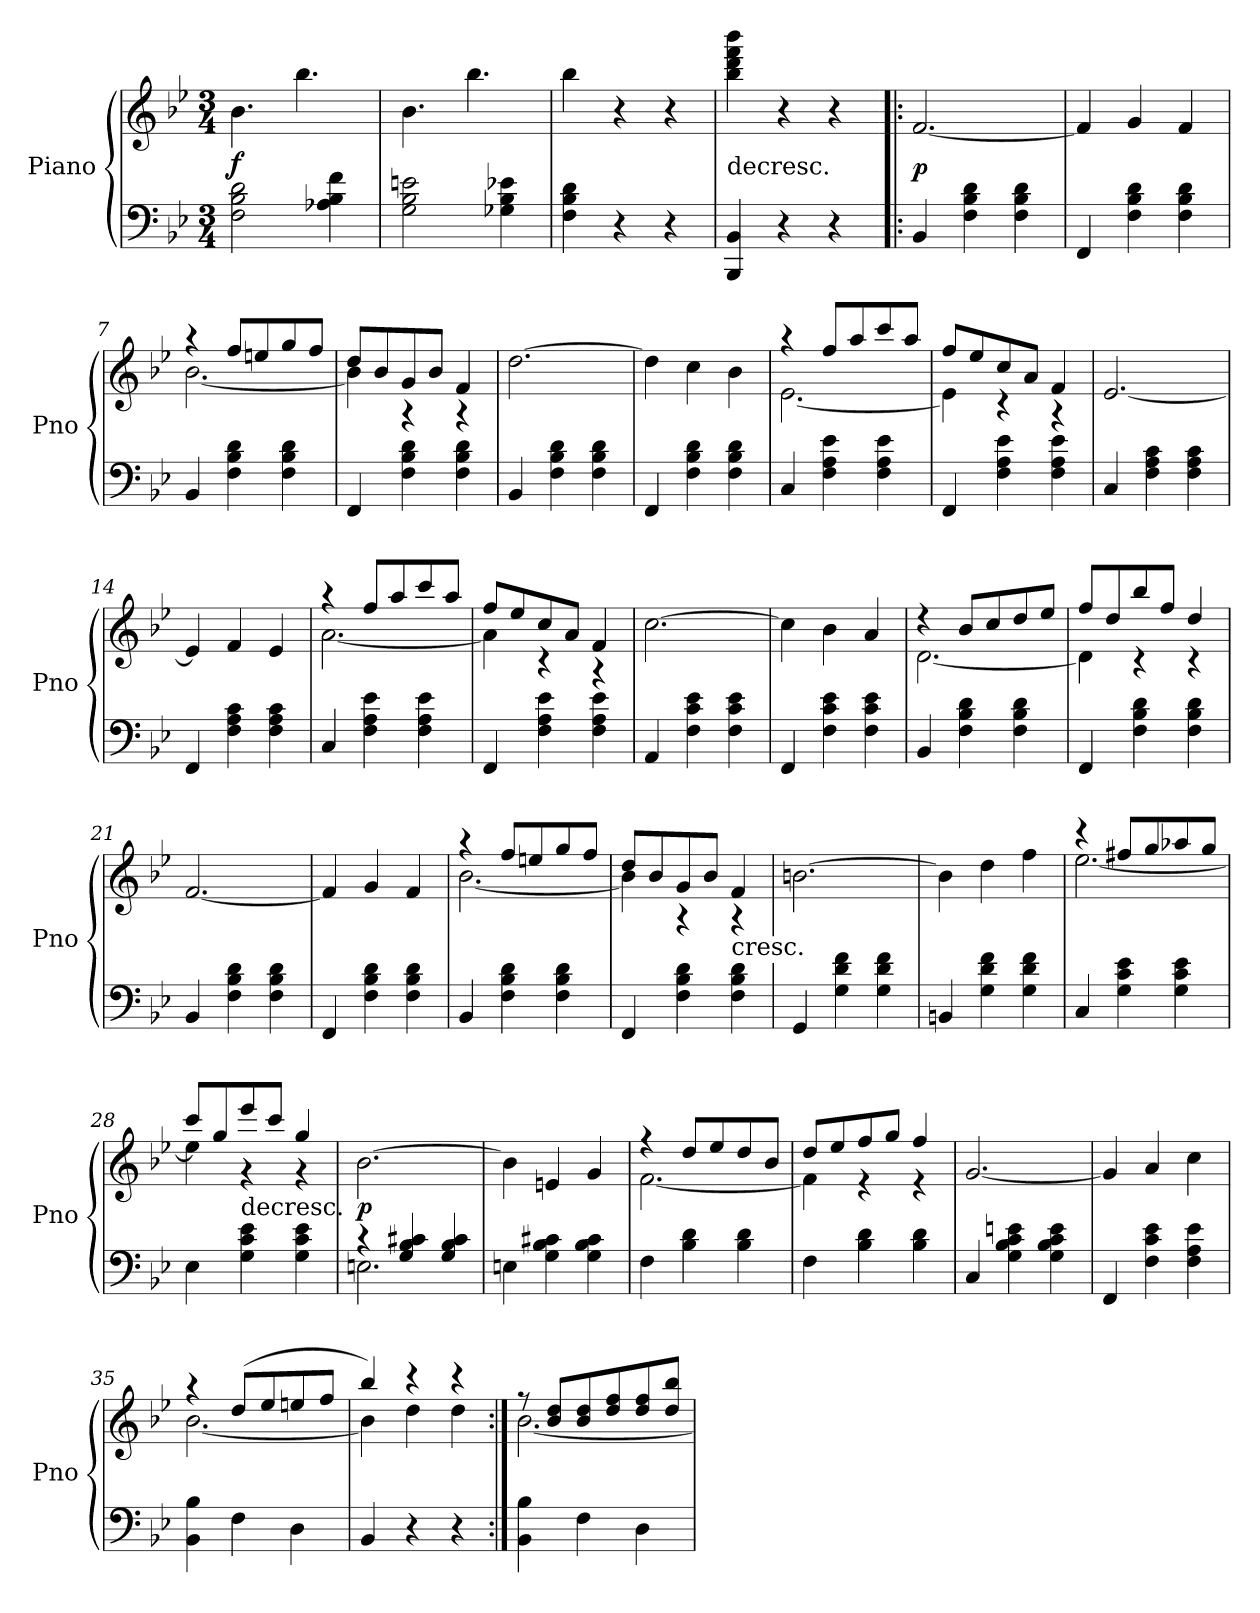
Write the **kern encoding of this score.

**kern	**kern	**dynam
*part1	*part1	*part1
*staff2	*staff1	*staff1/2
*I"Piano	*	*
*I'Pno	*	*
*clefF4	*clefG2	*
*k[b-e-]	*k[b-e-]	*
*M3/4	*M3/4	*
*MM152	*MM152	*
=1	=1	=1
2F\ 2B-\ 2d\	4.b-\	f
.	4.bb-\	.
4A-X\ 4B-\ 4f\	.	.
=2	=2	=2
2G\ 2B-\ 2en\	4.b-\	.
.	4.bb-\	.
4G-X\ 4B-\ 4e-X\	.	.
=3	=3	=3
4F\ 4B-\ 4d\	4bb-\	.
4r	4r	.
4r	4r	.
=4	=4	=4
!	!LO:TX:c:t=decresc.	!
4BBB-/ 4BB-/	4bb-\ 4ddd\ 4fff\ 4bbb-\	.
4r	4r	.
4r	4r	.
=5!|:	=5!|:	=5!|:
4BB-/	[2.f/	p
4F\ 4B-\ 4d\	.	.
4F\ 4B-\ 4d\	.	.
=6	=6	=6
4FF/	4f/]	.
4F\ 4B-\ 4d\	4g/	.
4F\ 4B-\ 4d\	4f/	.
=7	=7	=7
*	*^	*
4BB-/	4r	[2.b-\	.
4F\ 4B-\ 4d\	8ff/L	.	.
.	8een/	.	.
4F\ 4B-\ 4d\	8gg/	.	.
.	8ff/J	.	.
=8	=8	=8	=8
4FF/	8dd/L	4b-\]	.
.	8b-/	.	.
4F\ 4B-\ 4d\	8g/	4r	.
.	8b-/J	.	.
4F\ 4B-\ 4d\	4f/	4r	.
*	*v	*v	*
=9	=9	=9
4BB-/	[2.dd\	.
4F\ 4B-\ 4d\	.	.
4F\ 4B-\ 4d\	.	.
=10	=10	=10
4FF/	4dd\]	.
4F\ 4B-\ 4d\	4cc\	.
4F\ 4B-\ 4d\	4b-\	.
=11	=11	=11
*	*^	*
4C/	4r	[2.e-\	.
4F\ 4A\ 4e-\	8ff/L	.	.
.	8aa/	.	.
4F\ 4A\ 4e-\	8ccc/	.	.
.	8aa/J	.	.
=12	=12	=12	=12
4FF/	8ff/L	4e-\]	.
.	8ee-/	.	.
4F\ 4A\ 4e-\	8cc/	4r	.
.	8a/J	.	.
4F\ 4A\ 4e-\	4f/	4r	.
*	*v	*v	*
=13	=13	=13
4C/	[2.e-/	.
4F\ 4A\ 4c\	.	.
4F\ 4A\ 4c\	.	.
=14	=14	=14
4FF/	4e-/]	.
4F\ 4A\ 4c\	4f/	.
4F\ 4A\ 4c\	4e-/	.
=15	=15	=15
*	*^	*
4C/	4r	[2.a\	.
4F\ 4A\ 4e-\	8ff/L	.	.
.	8aa/	.	.
4F\ 4A\ 4e-\	8ccc/	.	.
.	8aa/J	.	.
=16	=16	=16	=16
4FF/	8ff/L	4a\]	.
.	8ee-/	.	.
4F\ 4A\ 4e-\	8cc/	4r	.
.	8a/J	.	.
4F\ 4A\ 4e-\	4f/	4r	.
*	*v	*v	*
=17	=17	=17
4AA/	[2.cc\	.
4F\ 4c\ 4e-\	.	.
4F\ 4c\ 4e-\	.	.
=18	=18	=18
4FF/	4cc\]	.
4F\ 4c\ 4e-\	4b-\	.
4F\ 4c\ 4e-\	4a/	.
=19	=19	=19
*	*^	*
4BB-/	4r	[2.d\	.
4F\ 4B-\ 4d\	8b-/L	.	.
.	8cc/	.	.
4F\ 4B-\ 4d\	8dd/	.	.
.	8ee-/J	.	.
=20	=20	=20	=20
4FF/	8ff/L	4d\]	.
.	8dd/	.	.
4F\ 4B-\ 4d\	8bb-/	4r	.
.	8ff/J	.	.
4F\ 4B-\ 4d\	4dd/	4r	.
*	*v	*v	*
=21	=21	=21
4BB-/	[2.f/	.
4F\ 4B-\ 4d\	.	.
4F\ 4B-\ 4d\	.	.
=22	=22	=22
4FF/	4f/]	.
4F\ 4B-\ 4d\	4g/	.
4F\ 4B-\ 4d\	4f/	.
=23	=23	=23
*	*^	*
4BB-/	4r	[2.b-\	.
4F\ 4B-\ 4d\	8ff/L	.	.
.	8een/	.	.
4F\ 4B-\ 4d\	8gg/	.	.
.	8ff/J	.	.
=24	=24	=24	=24
4FF/	8dd/L	4b-\]	.
.	8b-/	.	.
4F\ 4B-\ 4d\	8g/	4r	.
.	8b-/J	.	.
!	!LO:TX:c:t=cresc.	!	!
4F\ 4B-\ 4d\	4f/	4r	.
*	*v	*v	*
=25	=25	=25
4GG/	[2.bn\	.
4G\ 4d\ 4f\	.	.
4G\ 4d\ 4f\	.	.
=26	=26	=26
4BBn/	4bn\]	.
4G\ 4d\ 4f\	4dd\	.
4G\ 4d\ 4f\	4ff\	.
=27	=27	=27
*	*^	*
4C/	4r	[2.ee-\	.
4G\ 4c\ 4e-\	8ff#X/L	.	.
.	8gg/	.	.
4G\ 4c\ 4e-\	8aa-X/	.	.
.	8gg/J	.	.
=28	=28	=28	=28
4E-\	8ccc/L	4ee-\]	.
.	8gg/	.	.
!	!LO:TX:c:t=decresc.	!	!
4G\ 4c\ 4e-\	8eee-/	4r	.
.	8ccc/J	.	.
4G\ 4c\ 4e-\	4gg/	4r	.
*	*v	*v	*
=29	=29	=29
*^	*	*
4r	2.En\	[2.b-\	p
4G/ 4B-/ 4c#X/	.	.	.
4G/ 4B-/ 4c#/	.	.	.
*v	*v	*	*
=30	=30	=30
4En\	4b-\]	.
4G\ 4B-\ 4c#X\	4en/	.
4G\ 4B-\ 4c#\	4g/	.
=31	=31	=31
*	*^	*
4F\	4r	[2.f\	.
4B-\ 4d\	8dd/L	.	.
.	8ee-/	.	.
4B-\ 4d\	8dd/	.	.
.	8b-/J	.	.
=32	=32	=32	=32
4F\	8dd/L	4f\]	.
.	8ee-/	.	.
4B-\ 4d\	8ff/	4r	.
.	8gg/J	.	.
4B-\ 4d\	4ff/	4r	.
*	*v	*v	*
=33	=33	=33
4C/	[2.g/	.
4G\ 4B-\ 4c\ 4en\	.	.
4G\ 4B-\ 4c\ 4e\	.	.
=34	=34	=34
4FF/	4g/]	.
4F\ 4c\ 4e-\	4a/	.
4F\ 4A\ 4e-\	4cc\	.
=35	=35	=35
*	*^	*
4BB-\ 4B-\	4r	[2.b-\	.
4F\	(8dd/L	.	.
.	8ee-/	.	.
4D\	8een/	.	.
.	8ff/J	.	.
=36	=36	=36	=36
4BB-/	4bb-/)	4b-\]	.
4r	4r	4dd\	.
4r	4r	4dd\	.
=37:|!	=37:|!	=37:|!	=37:|!
4BB-\ 4B-\	8r	[2.b-\	.
.	8b-/ 8dd/L	.	.
4F\	8b-/ 8dd/	.	.
.	8dd/ 8ff/	.	.
4D\	8dd/ 8ff/	.	.
.	8dd/ 8bb-/J	.	.
*	*v	*v	*
=	=	=
*-	*-	*-
